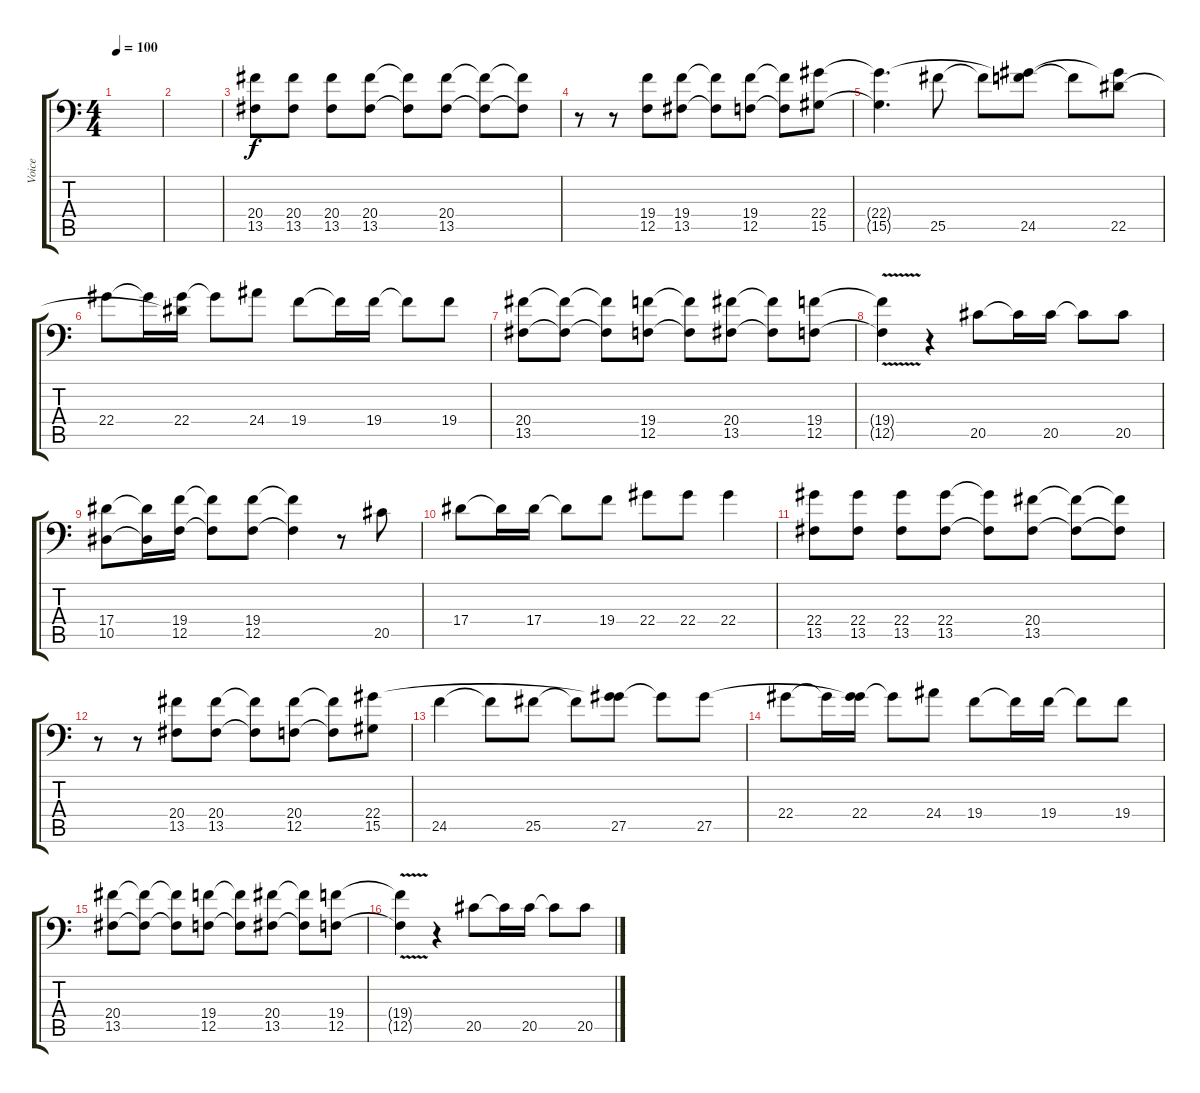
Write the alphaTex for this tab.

\track ("Voice" "Voice") {instrument lead2sawtooth}
\staff {score tabs}
\tuning (C4 G3 Eb3 Bb2 F2 Bb1) {hide}
\ts (4 4)
\tempo 100
\clef f4
\ks c
|
|
(20.4 13.5).8{volume 14} (20.4 13.5).8 (20.4 13.5).8 (20.4 13.5).8 (20.4{t} 13.5{t}).8 (20.4 13.5).8 (20.4{t} 13.5{t}).8 (20.4{t} 13.5{t}).8 |
r.8 r.8 (19.4 12.5).8 (19.4 13.5).8 (19.4{t} 13.5{t}).8 (19.4 12.5).8 (19.4{t} 12.5{t}).8 (22.4 15.5).8 |
(22.4{t} 15.5{t}).4{d} 25.5.8 25.5{t}.8 (22.4{t} 24.5).8 24.5{t}.8 (22.4{t} 22.5).8 |
22.4.8 22.4{t}.16 (22.4 22.5{t}).16 22.4{t}.8 24.4.8 19.4.8 19.4{t}.16 19.4.16 19.4{t}.8 19.4.8 |
(20.4 13.5).8 (20.4{t} 13.5{t}).8 (20.4{t} 13.5{t}).8 (19.4 12.5).8 (19.4{t} 12.5{t}).8 (20.4 13.5).8 (20.4{t} 13.5{t}).8 (19.4 12.5).8 |
(19.4{v t} 12.5{t}).4 r.4 20.5.8 20.5{t}.16 20.5.16 20.5{t}.8 20.5.8 |
(17.4 10.5).8 (17.4{t} 10.5{t}).16 (19.4 12.5).16 (19.4{t} 12.5{t}).8 (19.4 12.5).8 (19.4{t} 12.5{t}).4 r.8 20.5.8 |
17.4.8 17.4{t}.16 17.4.16 17.4{t}.8 19.4.8 22.4.8 22.4.8 22.4.4 |
(22.4 13.5).8{volume 14} (22.4 13.5).8 (22.4 13.5).8 (22.4 13.5).8 (22.4{t} 13.5{t}).8 (20.4 13.5).8 (20.4{t} 13.5{t}).8 (20.4{t} 13.5{t}).8 |
r.8 r.8 (20.4 13.5).8 (20.4 13.5).8 (20.4{t} 13.5{t}).8 (20.4 12.5).8 (20.4{t} 12.5{t}).8 (22.4 15.5).8 |
24.5.4 24.5{t}.8 25.5.8 25.5{t}.8 (22.4{t} 27.5).8 27.5{t}.8 27.5.8 |
22.4.8 22.4{t}.16 (22.4 27.5{t}).16 22.4{t}.8 24.4.8 19.4.8 19.4{t}.16 19.4.16 19.4{t}.8 19.4.8 |
(20.4 13.5).8 (20.4{t} 13.5{t}).8 (20.4{t} 13.5{t}).8 (19.4 12.5).8 (19.4{t} 12.5{t}).8 (20.4 13.5).8 (20.4{t} 13.5{t}).8 (19.4 12.5).8 |
(19.4{v t} 12.5{t}).4 r.4 20.5.8 20.5{t}.16 20.5.16 20.5{t}.8 20.5.8
